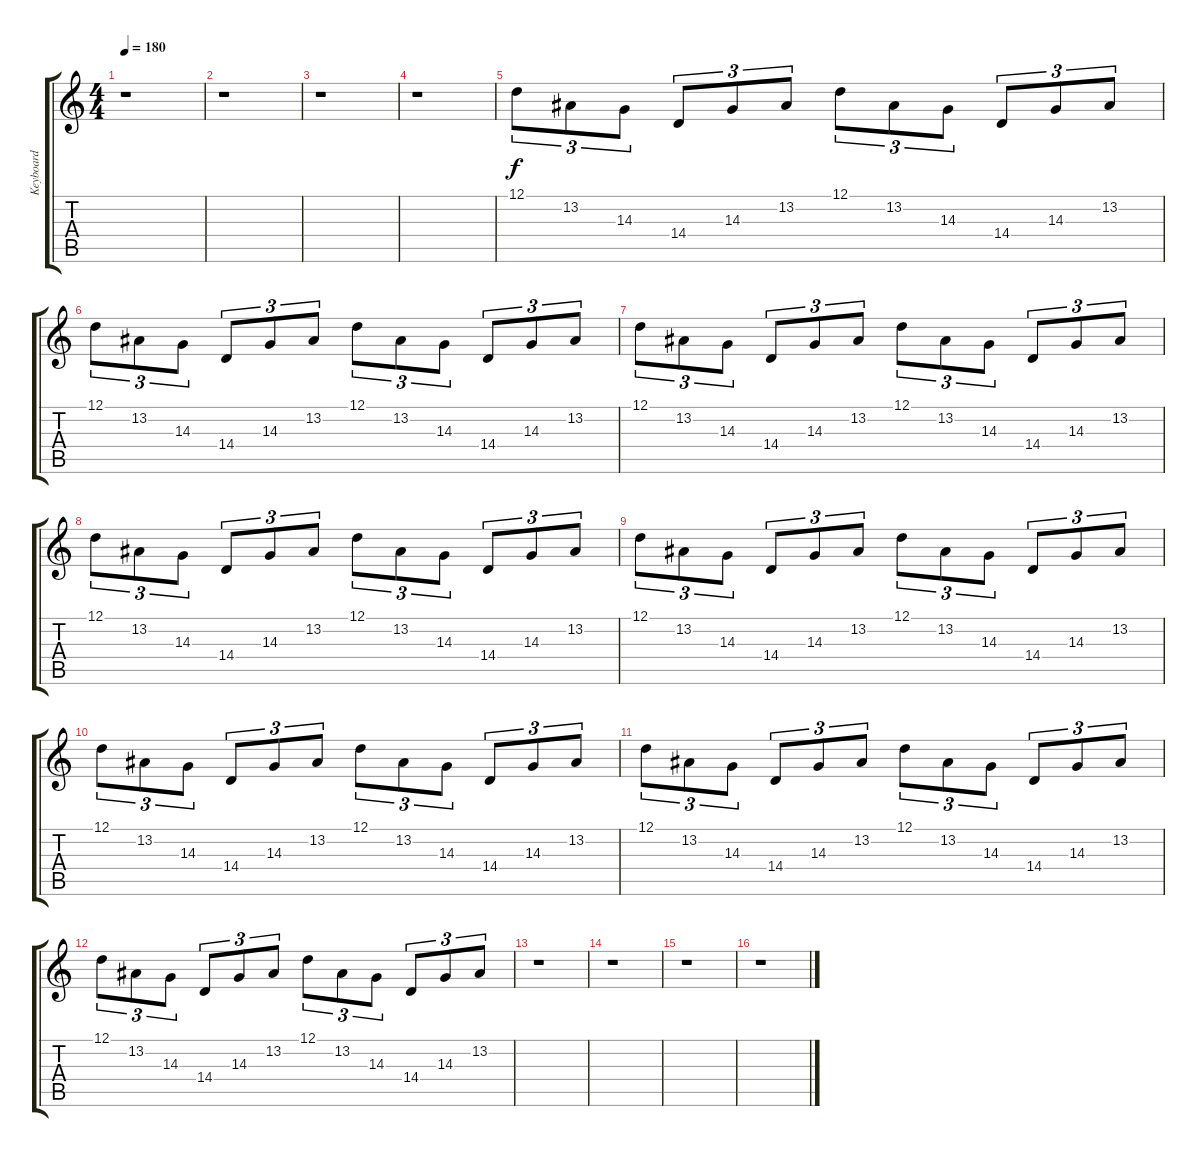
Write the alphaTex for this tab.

\track ("Keyboard" "Keyboard") {instrument tubularbells}
\staff {score tabs}
\tuning (D4 A3 F3 C3 G2 C2) {hide}
\ts (4 4)
\tempo 180
\clef g2
\ks c
r.1{dy f} |
r.1 |
r.1 |
r.1 |
12.1.8{tu (3 2) instrument vibraphone} 13.2.8{tu (3 2)} 14.3.8{tu (3 2)} 14.4.8{tu (3 2)} 14.3.8{tu (3 2)} 13.2.8{tu (3 2)} 12.1.8{tu (3 2)} 13.2.8{tu (3 2)} 14.3.8{tu (3 2)} 14.4.8{tu (3 2)} 14.3.8{tu (3 2)} 13.2.8{tu (3 2)} |
12.1.8{tu (3 2)} 13.2.8{tu (3 2)} 14.3.8{tu (3 2)} 14.4.8{tu (3 2)} 14.3.8{tu (3 2)} 13.2.8{tu (3 2)} 12.1.8{tu (3 2)} 13.2.8{tu (3 2)} 14.3.8{tu (3 2)} 14.4.8{tu (3 2)} 14.3.8{tu (3 2)} 13.2.8{tu (3 2)} |
12.1.8{tu (3 2)} 13.2.8{tu (3 2)} 14.3.8{tu (3 2)} 14.4.8{tu (3 2)} 14.3.8{tu (3 2)} 13.2.8{tu (3 2)} 12.1.8{tu (3 2)} 13.2.8{tu (3 2)} 14.3.8{tu (3 2)} 14.4.8{tu (3 2)} 14.3.8{tu (3 2)} 13.2.8{tu (3 2)} |
12.1.8{tu (3 2)} 13.2.8{tu (3 2)} 14.3.8{tu (3 2)} 14.4.8{tu (3 2)} 14.3.8{tu (3 2)} 13.2.8{tu (3 2)} 12.1.8{tu (3 2)} 13.2.8{tu (3 2)} 14.3.8{tu (3 2)} 14.4.8{tu (3 2)} 14.3.8{tu (3 2)} 13.2.8{tu (3 2)} |
12.1.8{tu (3 2)} 13.2.8{tu (3 2)} 14.3.8{tu (3 2)} 14.4.8{tu (3 2)} 14.3.8{tu (3 2)} 13.2.8{tu (3 2)} 12.1.8{tu (3 2)} 13.2.8{tu (3 2)} 14.3.8{tu (3 2)} 14.4.8{tu (3 2)} 14.3.8{tu (3 2)} 13.2.8{tu (3 2)} |
12.1.8{tu (3 2)} 13.2.8{tu (3 2)} 14.3.8{tu (3 2)} 14.4.8{tu (3 2)} 14.3.8{tu (3 2)} 13.2.8{tu (3 2)} 12.1.8{tu (3 2)} 13.2.8{tu (3 2)} 14.3.8{tu (3 2)} 14.4.8{tu (3 2)} 14.3.8{tu (3 2)} 13.2.8{tu (3 2)} |
12.1.8{tu (3 2)} 13.2.8{tu (3 2)} 14.3.8{tu (3 2)} 14.4.8{tu (3 2)} 14.3.8{tu (3 2)} 13.2.8{tu (3 2)} 12.1.8{tu (3 2)} 13.2.8{tu (3 2)} 14.3.8{tu (3 2)} 14.4.8{tu (3 2)} 14.3.8{tu (3 2)} 13.2.8{tu (3 2)} |
12.1.8{tu (3 2)} 13.2.8{tu (3 2)} 14.3.8{tu (3 2)} 14.4.8{tu (3 2)} 14.3.8{tu (3 2)} 13.2.8{tu (3 2)} 12.1.8{tu (3 2)} 13.2.8{tu (3 2)} 14.3.8{tu (3 2)} 14.4.8{tu (3 2)} 14.3.8{tu (3 2)} 13.2.8{tu (3 2)} |
r.1 |
r.1 |
r.1 |
r.1
